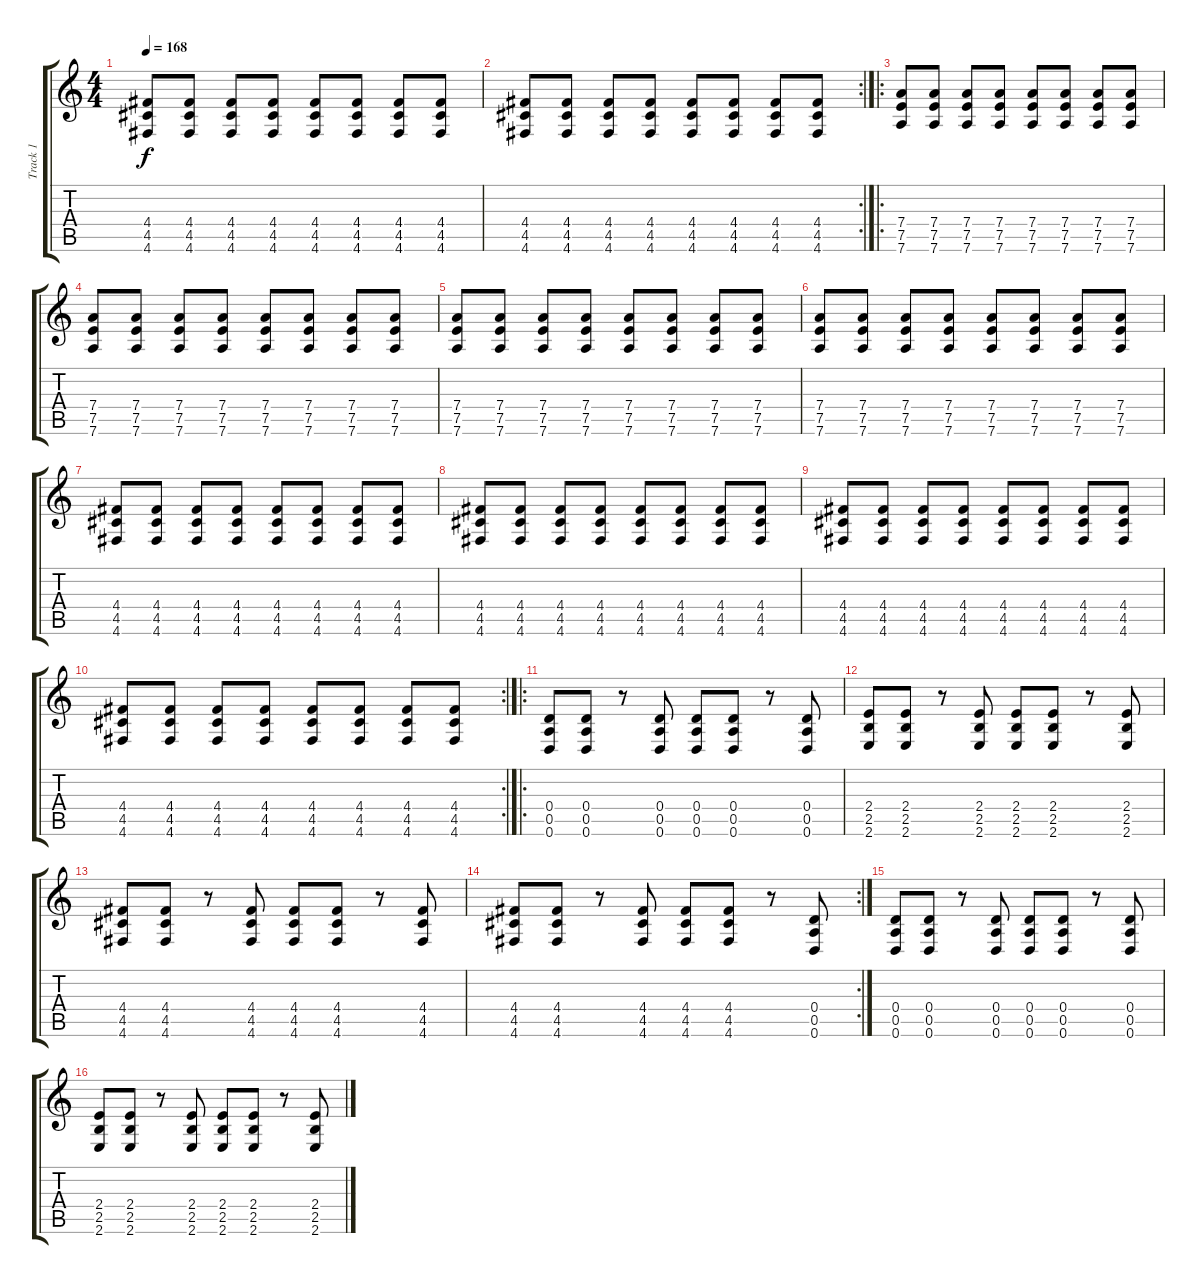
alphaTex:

\track ("Track 1" "Track 1") {instrument distortionguitar}
\staff {score tabs}
\tuning (E4 B3 G3 D3 A2 D2) {hide}
\ts (4 4)
\tempo 168
\clef g2
\ks c
(4.4 4.5 4.6).8{dy f} (4.4 4.5 4.6).8 (4.4 4.5 4.6).8 (4.4 4.5 4.6).8 (4.4 4.5 4.6).8 (4.4 4.5 4.6).8 (4.4 4.5 4.6).8 (4.4 4.5 4.6).8 |
\rc 2
(4.4 4.5 4.6).8 (4.4 4.5 4.6).8 (4.4 4.5 4.6).8 (4.4 4.5 4.6).8 (4.4 4.5 4.6).8 (4.4 4.5 4.6).8 (4.4 4.5 4.6).8 (4.4 4.5 4.6).8 |
\ro
(7.4 7.5 7.6).8 (7.4 7.5 7.6).8 (7.4 7.5 7.6).8 (7.4 7.5 7.6).8 (7.4 7.5 7.6).8 (7.4 7.5 7.6).8 (7.4 7.5 7.6).8 (7.4 7.5 7.6).8 |
(7.4 7.5 7.6).8 (7.4 7.5 7.6).8 (7.4 7.5 7.6).8 (7.4 7.5 7.6).8 (7.4 7.5 7.6).8 (7.4 7.5 7.6).8 (7.4 7.5 7.6).8 (7.4 7.5 7.6).8 |
(7.4 7.5 7.6).8 (7.4 7.5 7.6).8 (7.4 7.5 7.6).8 (7.4 7.5 7.6).8 (7.4 7.5 7.6).8 (7.4 7.5 7.6).8 (7.4 7.5 7.6).8 (7.4 7.5 7.6).8 |
(7.4 7.5 7.6).8 (7.4 7.5 7.6).8 (7.4 7.5 7.6).8 (7.4 7.5 7.6).8 (7.4 7.5 7.6).8 (7.4 7.5 7.6).8 (7.4 7.5 7.6).8 (7.4 7.5 7.6).8 |
(4.4 4.5 4.6).8 (4.4 4.5 4.6).8 (4.4 4.5 4.6).8 (4.4 4.5 4.6).8 (4.4 4.5 4.6).8 (4.4 4.5 4.6).8 (4.4 4.5 4.6).8 (4.4 4.5 4.6).8 |
(4.4 4.5 4.6).8 (4.4 4.5 4.6).8 (4.4 4.5 4.6).8 (4.4 4.5 4.6).8 (4.4 4.5 4.6).8 (4.4 4.5 4.6).8 (4.4 4.5 4.6).8 (4.4 4.5 4.6).8 |
(4.4 4.5 4.6).8 (4.4 4.5 4.6).8 (4.4 4.5 4.6).8 (4.4 4.5 4.6).8 (4.4 4.5 4.6).8 (4.4 4.5 4.6).8 (4.4 4.5 4.6).8 (4.4 4.5 4.6).8 |
\rc 2
(4.4 4.5 4.6).8 (4.4 4.5 4.6).8 (4.4 4.5 4.6).8 (4.4 4.5 4.6).8 (4.4 4.5 4.6).8 (4.4 4.5 4.6).8 (4.4 4.5 4.6).8 (4.4 4.5 4.6).8 |
\ro
(0.4 0.5 0.6).8 (0.4 0.5 0.6).8 r.8 (0.4 0.5 0.6).8 (0.4 0.5 0.6).8 (0.4 0.5 0.6).8 r.8 (0.4 0.5 0.6).8 |
(2.4 2.5 2.6).8 (2.4 2.5 2.6).8 r.8 (2.4 2.5 2.6).8 (2.4 2.5 2.6).8 (2.4 2.5 2.6).8 r.8 (2.4 2.5 2.6).8 |
(4.4 4.5 4.6).8 (4.4 4.5 4.6).8 r.8 (4.4 4.5 4.6).8 (4.4 4.5 4.6).8 (4.4 4.5 4.6).8 r.8 (4.4 4.5 4.6).8 |
\rc 2
(4.4 4.5 4.6).8 (4.4 4.5 4.6).8 r.8 (4.4 4.5 4.6).8 (4.4 4.5 4.6).8 (4.4 4.5 4.6).8 r.8 (0.4 0.5 0.6).8 |
(0.4 0.5 0.6).8 (0.4 0.5 0.6).8 r.8 (0.4 0.5 0.6).8 (0.4 0.5 0.6).8 (0.4 0.5 0.6).8 r.8 (0.4 0.5 0.6).8 |
(2.4 2.5 2.6).8 (2.4 2.5 2.6).8 r.8 (2.4 2.5 2.6).8 (2.4 2.5 2.6).8 (2.4 2.5 2.6).8 r.8 (2.4 2.5 2.6).8
